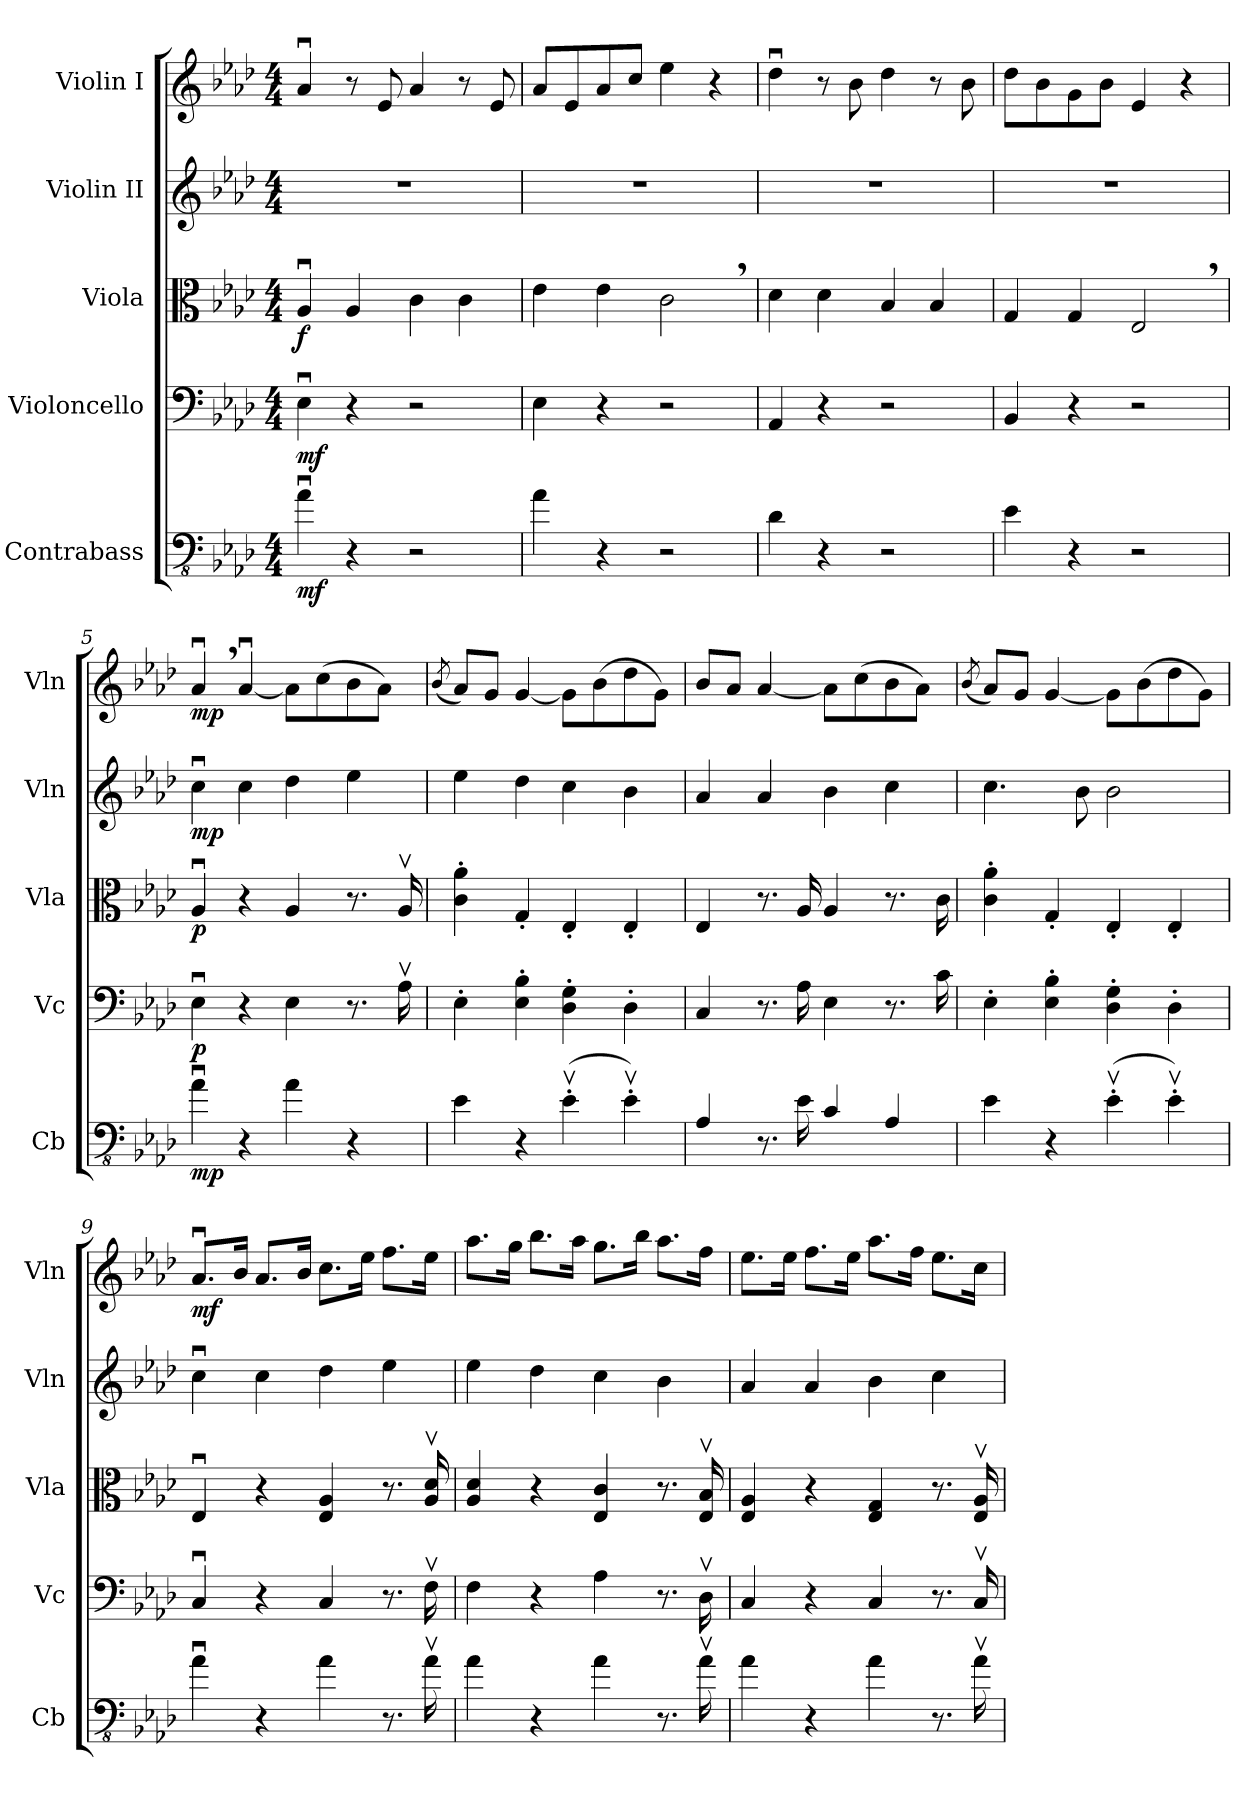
**kern	**dynam	**kern	**dynam	**kern	**dynam	**kern	**dynam	**kern	**dynam
*part5	*part5	*part4	*part4	*part3	*part3	*part2	*part2	*part1	*part1
*staff5	*staff5	*staff4	*staff4	*staff3	*staff3	*staff2	*staff2	*staff1	*staff1
*I"Contrabass	*	*I"Violoncello	*	*I"Viola	*	*I"Violin II	*	*I"Violin I	*
*I'Cb	*	*I'Vc	*	*I'Vla	*	*I'Vln	*	*I'Vln	*
*clefFv4	*	*clefF4	*	*clefC3	*	*clefG2	*	*clefG2	*
*ITrd7c12	*	*	*	*	*	*	*	*	*
*k[b-e-a-d-]	*	*k[b-e-a-d-]	*	*k[b-e-a-d-]	*	*k[b-e-a-d-]	*	*k[b-e-a-d-]	*
*M4/4	*	*M4/4	*	*M4/4	*	*M4/4	*	*M4/4	*
*MM150	*	*MM150	*	*MM150	*	*MM150	*	*MM150	*
=1	=1	=1	=1	=1	=1	=1	=1	=1	=1
!	!LO:DY:b	!	!LO:DY:b	!	!LO:DY:b	!	!	!	!LO:DY:b
!	!	!	!	!	!	!	!	!	!LO:DY:n=1:b
4AA-u\	mf	4E-u\	mf	4A-u/	f	1r	.	4a-u/	mf mf
4r	.	4r	.	4A-/	.	.	.	8r	.
.	.	.	.	.	.	.	.	8e-/	.
2r	.	2r	.	4c\	.	.	.	4a-/	.
.	.	.	.	4c\	.	.	.	8r	.
.	.	.	.	.	.	.	.	8e-/	.
=2	=2	=2	=2	=2	=2	=2	=2	=2	=2
4AA-\	.	4E-\	.	4e-\	.	1r	.	8a-/L	.
.	.	.	.	.	.	.	.	8e-/	.
4r	.	4r	.	4e-\	.	.	.	8a-/	.
.	.	.	.	.	.	.	.	8cc/J	.
2r	.	2r	.	2c,\	.	.	.	4ee-\	.
.	.	.	.	.	.	.	.	4r	.
=3	=3	=3	=3	=3	=3	=3	=3	=3	=3
4DD-\	.	4AA-/	.	4d-\	.	1r	.	4dd-u\	.
4r	.	4r	.	4d-\	.	.	.	8r	.
.	.	.	.	.	.	.	.	8b-\	.
2r	.	2r	.	4B-/	.	.	.	4dd-\	.
.	.	.	.	4B-/	.	.	.	8r	.
.	.	.	.	.	.	.	.	8b-\	.
=4	=4	=4	=4	=4	=4	=4	=4	=4	=4
4EE-\	.	4BB-/	.	4G/	.	1r	.	8dd-\L	.
.	.	.	.	.	.	.	.	8b-\	.
4r	.	4r	.	4G/	.	.	.	8g\	.
.	.	.	.	.	.	.	.	8b-\J	.
2r	.	2r	.	2E-,/	.	.	.	4e-/	.
.	.	.	.	.	.	.	.	4r	.
=5	=5	=5	=5	=5	=5	=5	=5	=5	=5
!	!LO:DY:b	!	!LO:DY:b	!	!LO:DY:b	!	!LO:DY:b	!	!LO:DY:b
4AA-u\	mp	4E-u\	p	4A-u/	p	4ccu\	mp	4a-u,/	mp
4r	.	4r	.	4r	.	4cc\	.	[4a-u/	.
4AA-\	.	4E-\	.	4A-/	.	4dd-\	.	8a-\L]	.
.	.	.	.	.	.	.	.	(8cc\	.
4r	.	8.r	.	8.r	.	4ee-\	.	8b-\	.
.	.	.	.	.	.	.	.	8a-\J)	.
.	.	16A-v\	.	16A-v/	.	.	.	.	.
=6	=6	=6	=6	=6	=6	=6	=6	=6	=6
.	.	.	.	.	.	.	.	(8qb-/	.
4EE-\	.	4E-'\	.	4c\' 4a-\'	.	4ee-\	.	8a-/L)	.
.	.	.	.	.	.	.	.	8g/J	.
4r	.	4E-\' 4B-\'	.	4G'/	.	4dd-\	.	[4g/	.
(4EE-v'\	.	4D-\' 4G\'	.	4E-'/	.	4cc\	.	8g\L]	.
.	.	.	.	.	.	.	.	(8b-\	.
4EE-v'\)	.	4D-'\	.	4E-'/	.	4b-\	.	8dd-\	.
.	.	.	.	.	.	.	.	8g\J)	.
=7	=7	=7	=7	=7	=7	=7	=7	=7	=7
4AAA-/	.	4C/	.	4E-/	.	4a-/	.	8b-/L	.
.	.	.	.	.	.	.	.	8a-/J	.
8.r	.	8.r	.	8.r	.	4a-/	.	[4a-/	.
16EE-\	.	16A-\	.	16A-/	.	.	.	.	.
4CC/	.	4E-\	.	4A-/	.	4b-\	.	8a-\L]	.
.	.	.	.	.	.	.	.	(8cc\	.
4AAA-/	.	8.r	.	8.r	.	4cc\	.	8b-\	.
.	.	.	.	.	.	.	.	8a-\J)	.
.	.	16c\	.	16c\	.	.	.	.	.
=8	=8	=8	=8	=8	=8	=8	=8	=8	=8
.	.	.	.	.	.	.	.	(8qb-/	.
4EE-\	.	4E-'\	.	4c\' 4a-\'	.	4.cc\	.	8a-/L)	.
.	.	.	.	.	.	.	.	8g/J	.
4r	.	4E-\' 4B-\'	.	4G'/	.	.	.	[4g/	.
.	.	.	.	.	.	8b-\	.	.	.
(4EE-v'\	.	4D-\' 4G\'	.	4E-'/	.	2b-\	.	8g\L]	.
.	.	.	.	.	.	.	.	(8b-\	.
4EE-v'\)	.	4D-'\	.	4E-'/	.	.	.	8dd-\	.
.	.	.	.	.	.	.	.	8g\J)	.
=9	=9	=9	=9	=9	=9	=9	=9	=9	=9
!	!	!	!	!	!	!	!	!	!LO:DY:b
4AA-u\	.	4Cu/	.	4E-u/	.	4ccu\	.	8.a-u/L	mf
.	.	.	.	.	.	.	.	16b-/Jk	.
4r	.	4r	.	4r	.	4cc\	.	8.a-/L	.
.	.	.	.	.	.	.	.	16b-/Jk	.
4AA-\	.	4C/	.	4E-/ 4A-/	.	4dd-\	.	8.cc\L	.
.	.	.	.	.	.	.	.	16ee-\Jk	.
8.r	.	8.r	.	8.r	.	4ee-\	.	8.ff\L	.
16AA-v\	.	16Fv\	.	16A-/v 16d-/v	.	.	.	16ee-\Jk	.
!!LO:LB:g=z
=10	=10	=10	=10	=10	=10	=10	=10	=10	=10
4AA-\	.	4F\	.	4A-/ 4d-/	.	4ee-\	.	8.aa-\L	.
.	.	.	.	.	.	.	.	16gg\Jk	.
4r	.	4r	.	4r	.	4dd-\	.	8.bb-\L	.
.	.	.	.	.	.	.	.	16aa-\Jk	.
4AA-\	.	4A-\	.	4E-/ 4c/	.	4cc\	.	8.gg\L	.
.	.	.	.	.	.	.	.	16bb-\Jk	.
8.r	.	8.r	.	8.r	.	4b-\	.	8.aa-\L	.
16AA-v\	.	16D-v\	.	16E-/v 16B-/v	.	.	.	16ff\Jk	.
=11	=11	=11	=11	=11	=11	=11	=11	=11	=11
4AA-\	.	4C/	.	4E-/ 4A-/	.	4a-/	.	8.ee-\L	.
.	.	.	.	.	.	.	.	16ee-\Jk	.
4r	.	4r	.	4r	.	4a-/	.	8.ff\L	.
.	.	.	.	.	.	.	.	16ee-\Jk	.
4AA-\	.	4C/	.	4E-/ 4G/	.	4b-\	.	8.aa-\L	.
.	.	.	.	.	.	.	.	16ff\Jk	.
8.r	.	8.r	.	8.r	.	4cc\	.	8.ee-\L	.
16AA-v\	.	16Cv/	.	16E-/v 16A-/v	.	.	.	16cc\Jk	.
=	=	=	=	=	=	=	=	=	=
*-	*-	*-	*-	*-	*-	*-	*-	*-	*-
